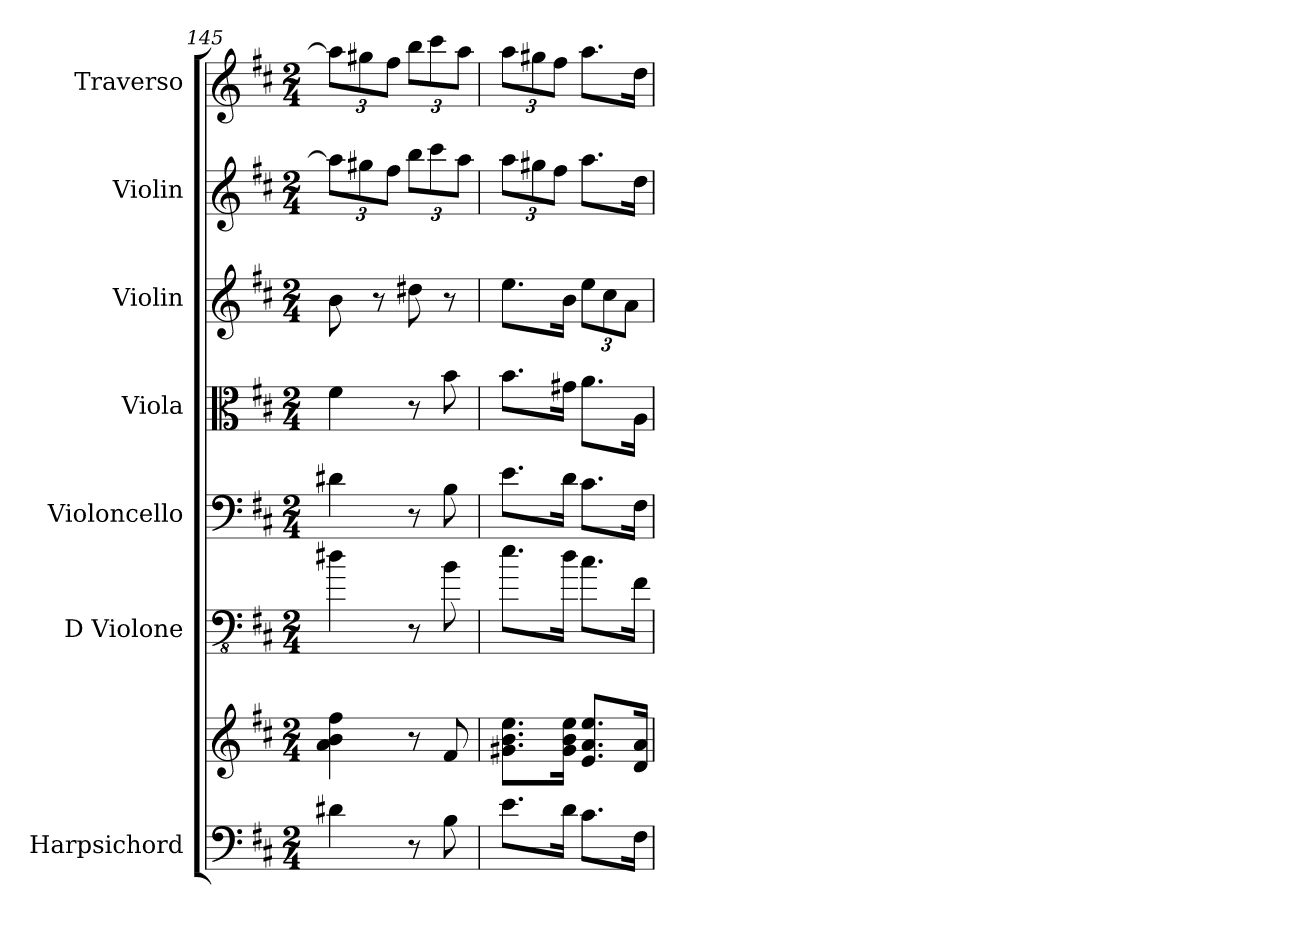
**kern	**kern	**kern	**kern	**kern	**kern	**kern	**kern
*part7	*part7	*part6	*part5	*part4	*part3	*part2	*part1
*staff8	*staff7	*staff6	*staff5	*staff4	*staff3	*staff2	*staff1
*I"Harpsichord	*	*I"D Violone	*I"Violoncello	*I"Viola	*I"Violin	*I"Violin	*I"Traverso
*I'Hch.	*	*I'D Vne.	*I'Vc.	*I'Vla.	*I'Vln.	*I'Vln.	*I'Trv.
*clefF4	*clefG2	*clefFv4	*clefF4	*clefC3	*clefG2	*clefG2	*clefG2
*	*	*ITrd7c12	*	*	*	*	*
*k[f#c#]	*k[f#c#]	*k[f#c#]	*k[f#c#]	*k[f#c#]	*k[f#c#]	*k[f#c#]	*k[f#c#]
*M2/4	*M2/4	*M2/4	*M2/4	*M2/4	*M2/4	*M2/4	*M2/4
*	*	*	*	*	*	*Xbrackettup	*Xbrackettup
=145	=145	=145	=145	=145	=145	=145	=145
4d#X\	4a\ 4b\ 4ff#\	4D#X\	4d#X\	4f#\	8b\	12aa\L]	12aa\L]
.	.	.	.	.	.	12gg#X\	12gg#X\
.	.	.	.	.	8r	.	.
.	.	.	.	.	.	12ff#\J	12ff#\J
8r	8r	8r	8r	8r	8dd#X\	12bb\L	12bb\L
.	.	.	.	.	.	12ccc#\	12ccc#\
8B\	8f#/	8BB\	8B\	8b\	8r	.	.
.	.	.	.	.	.	12aa\J	12aa\J
!!LO:PB:g=z
=146	=146	=146	=146	=146	=146	=146	=146
8.e\L	8.g#X\ 8.b\ 8.ee\L	8.E\L	8.e\L	8.b\L	8.ee\L	12aa\L	12aa\L
.	.	.	.	.	.	12gg#X\	12gg#X\
.	.	.	.	.	.	12ff#\J	12ff#\J
16d\Jk	16g#\ 16b\ 16ee\Jk	16D\Jk	16d\Jk	16g#X\Jk	16b\Jk	.	.
*	*	*	*	*	*Xbrackettup	*	*
8.c#\L	8.e/ 8.a/ 8.ee/L	8.C#\L	8.c#\L	8.a\L	12ee\L	8.aa\L	8.aa\L
.	.	.	.	.	12cc#\	.	.
.	.	.	.	.	12a\J	.	.
16F#\Jk	16d/ 16a/Jk	16FF#\Jk	16F#\Jk	16A\Jk	.	16dd\Jk	16dd\Jk
=	=	=	=	=	=	=	=
*-	*-	*-	*-	*-	*-	*-	*-
